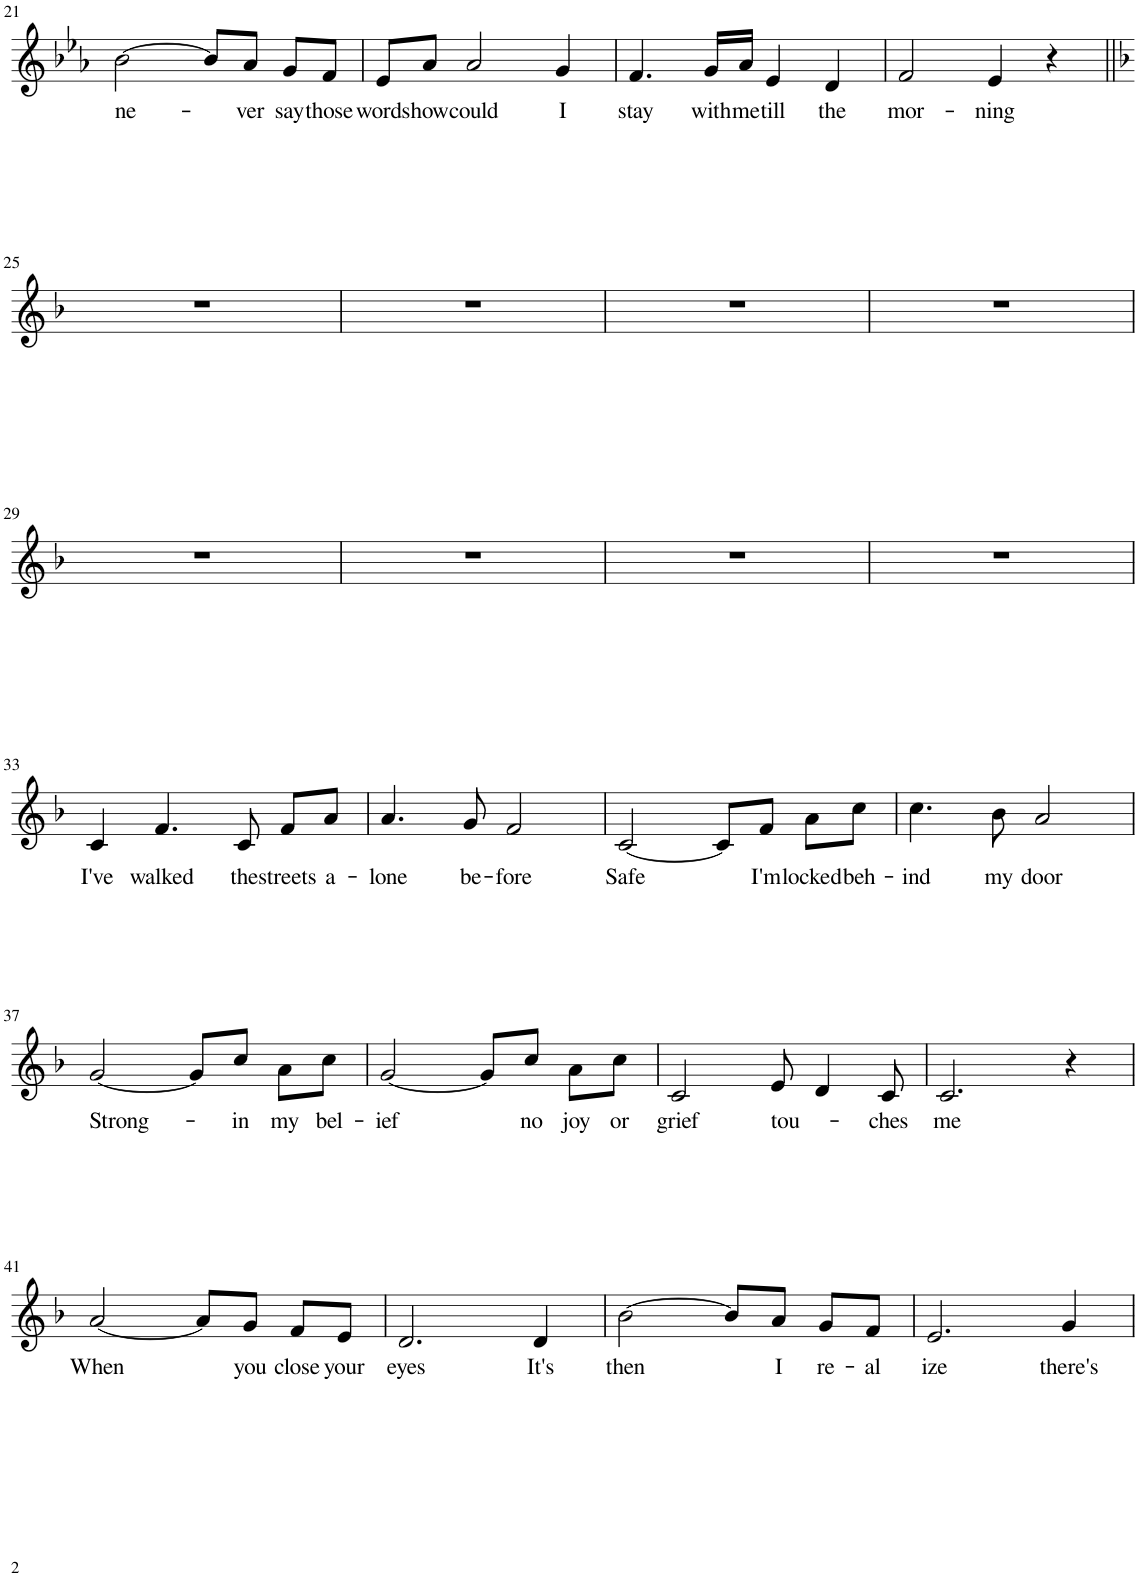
**kern	**text
*part1	*part1
*staff1	*staff1
*I"Piano	*
*I'Pno.	*
!!LO:PB:g=z
*clefG2	*
*k[b-e-a-]	*
*M4/4	*
=21	=21
!	!LO:LY:b
[2b-\	ne-
8b-/L]	.
!	!LO:LY:b
8a-/J	-ver
!	!LO:LY:b
8g/L	say
!	!LO:LY:b
8f/J	those
=22	=22
!	!LO:LY:b
8e-/L	words
!	!LO:LY:b
8a-/J	how
!	!LO:LY:b
2a-/	could
!	!LO:LY:b
4g/	I
=23	=23
!	!LO:LY:b
4.f/	stay
!	!LO:LY:b
16g/LL	with
!	!LO:LY:b
16a-/JJ	me
!	!LO:LY:b
4e-/	till
!	!LO:LY:b
4d/	the
=24	=24
!	!LO:LY:b
2f/	mor-
!	!LO:LY:b
4e-/	-ning
4r	.
!!LO:LB:g=z
=25||	=25||
*k[b-]	*
1r	.
=26	=26
1r	.
=27	=27
1r	.
=28	=28
1r	.
!!LO:LB:g=z
=29	=29
1r	.
=30	=30
1r	.
=31	=31
1r	.
=32	=32
1r	.
!!LO:LB:g=z
=33	=33
!	!LO:LY:b
4c/	I've
!	!LO:LY:b
4.f/	walked
!	!LO:LY:b
8c/	the
!	!LO:LY:b
8f/L	streets
!	!LO:LY:b
8a/J	a-
=34	=34
!	!LO:LY:b
4.a/	-lone
!	!LO:LY:b
8g/	be-
!	!LO:LY:b
2f/	-fore
=35	=35
!	!LO:LY:b
[2c/	Safe
8c/L]	.
!	!LO:LY:b
8f/J	I'm
!	!LO:LY:b
8a\L	locked
!	!LO:LY:b
8cc\J	beh-
=36	=36
!	!LO:LY:b
4.cc\	-ind
!	!LO:LY:b
8b-\	my
!	!LO:LY:b
2a/	door
!!LO:LB:g=z
=37	=37
!	!LO:LY:b
[2g/	Strong-
8g/L]	.
!	!LO:LY:b
8cc/J	in
!	!LO:LY:b
8a\L	my
!	!LO:LY:b
8cc\J	bel-
=38	=38
!	!LO:LY:b
[2g/	-ief
8g/L]	.
!	!LO:LY:b
8cc/J	no
!	!LO:LY:b
8a\L	joy
!	!LO:LY:b
8cc\J	or
=39	=39
!	!LO:LY:b
2c/	grief
!	!LO:LY:b
8e/	tou-
4d/	.
!	!LO:LY:b
8c/	ches
=40	=40
!	!LO:LY:b
2.c/	me
4r	.
!!LO:LB:g=z
=41	=41
!	!LO:LY:b
[2a/	When
8a/L]	.
!	!LO:LY:b
8g/J	you
!	!LO:LY:b
8f/L	close
!	!LO:LY:b
8e/J	your
=42	=42
!	!LO:LY:b
2.d/	eyes
!	!LO:LY:b
4d/	It's
=43	=43
!	!LO:LY:b
[2b-\	then
8b-/L]	.
!	!LO:LY:b
8a/J	I
!	!LO:LY:b
8g/L	re-
!	!LO:LY:b
8f/J	-al
=44	=44
!	!LO:LY:b
2.e/	ize
!	!LO:LY:b
4g/	there's
=	=
*-	*-
